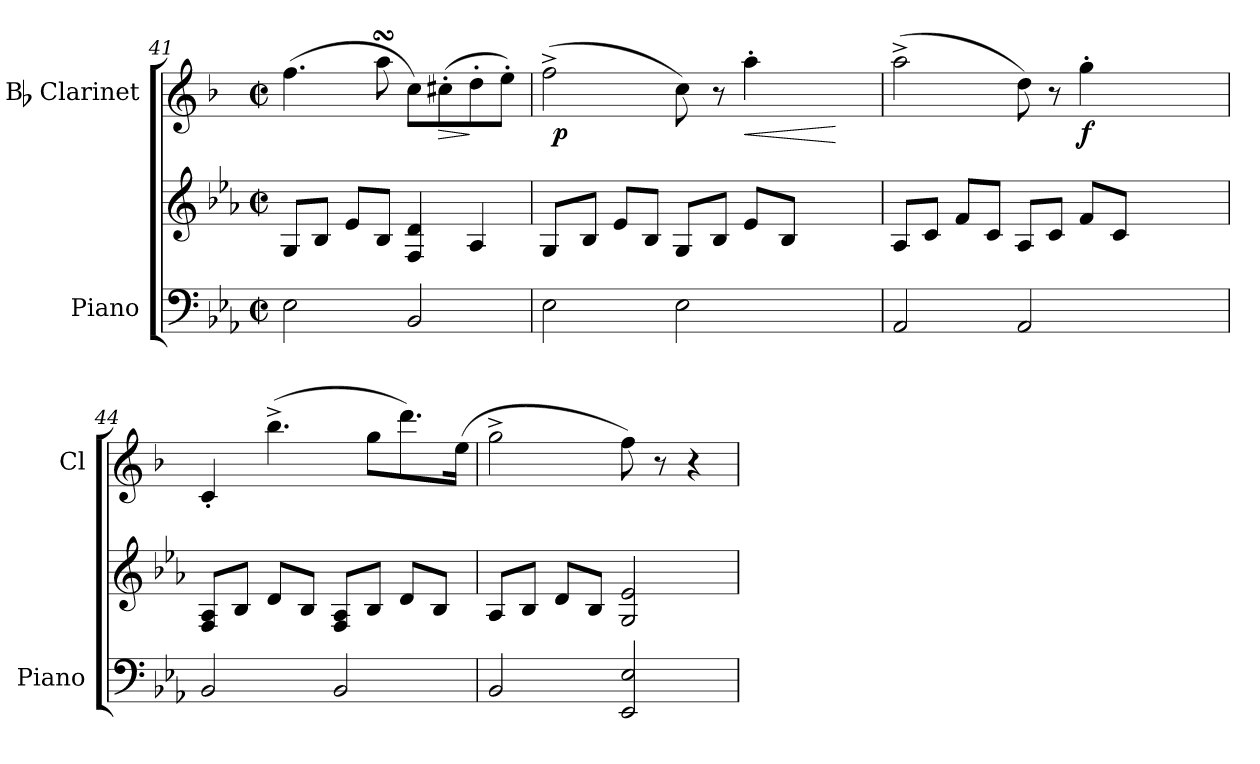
**kern	**kern	**kern	**dynam
*part2	*part2	*part1	*part1
*staff3	*staff2	*staff1	*staff1
*I"Piano	*	*I"Bb Clarinet	*
*I'Piano	*	*I'Cl	*
!!LO:LB:g=z
*clefF4	*clefG2	*clefG2	*
*	*	*ITrd1c2	*
*k[b-e-a-]	*k[b-e-a-]	*k[b-e-a-]	*
*E-:	*E-:	*E-:	*
*M2/2	*M2/2	*M2/2	*
*met(c|)	*met(c|)	*met(c|)	*
=41	=41	=41	=41
2E-\	8G/L	(>4.ee-\	.
.	8B-/J	.	.
.	8e-/L	.	.
.	8B-/J	8ggsSsS\	.
2BB-/	4F/ 4d/	8b-\L)	.
!	!	!	!LO:HP:b
.	.	(>8bn'>\	>
.	4A-/	8cc'>\	]
.	.	8dd'>\J)	.
=42	=42	=42	=42
*	*	*^	*
2E-\	8G/L	(>2ee-^>\	128ryy	.
.	.	.	256ryy	.
.	.	.	2048.ryy	.
!	!	!	!	!LO:DY:b
.	.	.	2ryy	p
.	8B-/J	.	.	.
.	8e-/L	.	.	.
.	8B-/J	.	.	.
2E-\	8G/L	8b-\)	.	.
.	.	.	4ryy	.
.	8B-/J	8r	.	.
!	!	!	!	!LO:HP:b
.	8e-/L	4gg'>\	.	<
.	.	.	8ryy	.
.	8B-/J	.	.	.
.	.	.	16ryy	.
.	.	.	32ryy	.
.	.	.	64ryy	.
.	.	.	512ryy	.
.	.	.	1024ryy	.
.	.	.	4096ryy	.
.	.	.	.	[
=43	=43	=43	=43	=43
2AA-/	8A-/L	(>2gg^>\	2ryy	.
.	8c/J	.	.	.
.	8f/L	.	.	.
.	8c/J	.	.	.
2AA-/	8A-/L	8cc\)	4ryy	.
.	8c/J	8r	.	.
.	8f/L	4ff'>\	512ryy	.
.	.	.	4096ryy	.
!	!	!	!	!LO:DY:b
.	.	.	8ryy	f
.	8c/J	.	.	.
.	.	.	16ryy	.
.	.	.	32ryy	.
.	.	.	64ryy	.
.	.	.	128ryy	.
.	.	.	256ryy	.
.	.	.	1024..ryy	.
*	*	*v	*v	*
=44	=44	=44	=44
2BB-/	8F/ 8A-/L	4B-'</	.
.	8B-/J	.	.
.	8d/L	(>4.aa-^>\	.
.	8B-/J	.	.
2BB-/	8F/ 8A-/L	.	.
.	8B-/J	8ff\L	.
.	8d/L	8.ccc\)	.
.	8B-/J	.	.
.	.	(>16dd\Jk	.
=45	=45	=45	=45
2BB-/	8A-/L	2ff^>\	.
.	8B-/J	.	.
.	8d/L	.	.
.	8B-/J	.	.
2EE-/ 2E-/	2G/ 2e-/	8ee-\)	.
.	.	8r	.
.	.	4r	.
=	=	=	=
*-	*-	*-	*-
